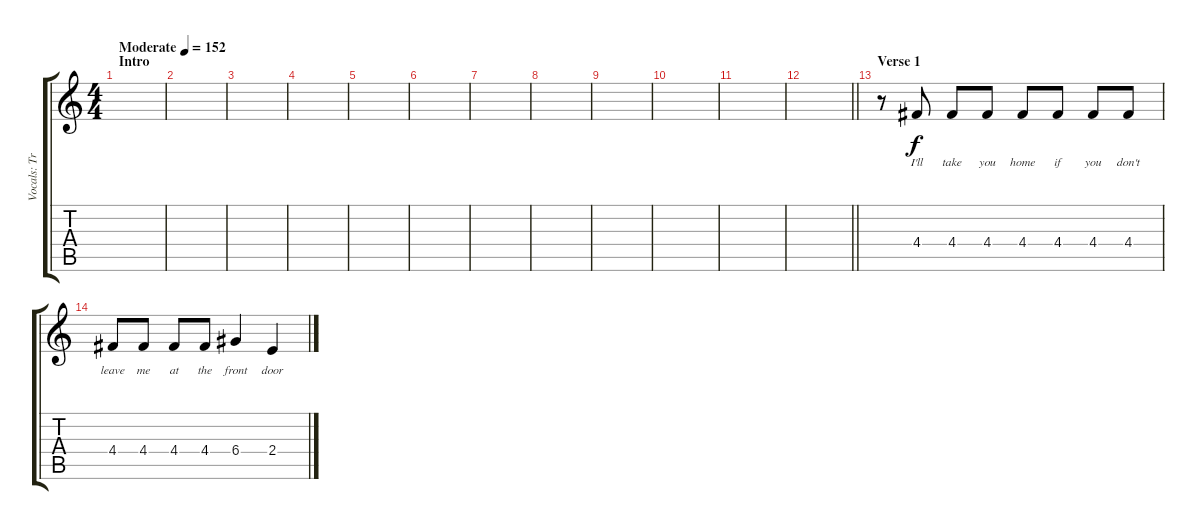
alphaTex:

\track ("Vocals: Trace Cyrus" "Vocals: Tr") {instrument electricbassfinger}
\staff {score tabs}
\tuning (E4 B3 G3 D3 A2 E2) {hide}
\ts (4 4)
\section ("" "Intro")
\tempo (152 "Moderate")
\clef g2
\ks c
|
|
|
|
|
|
|
|
|
|
|
\barLineRight lightlight
|
\section ("" "Verse 1")
r.8 4.4.8{lyrics (0 "I'll") lyrics (1 "") lyrics (2 "") lyrics (3 "") lyrics (4 "")} 4.4.8{lyrics (0 "take") lyrics (1 "") lyrics (2 "") lyrics (3 "") lyrics (4 "")} 4.4.8{lyrics (0 "you") lyrics (1 "") lyrics (2 "") lyrics (3 "") lyrics (4 "")} 4.4.8{lyrics (0 "home") lyrics (1 "") lyrics (2 "") lyrics (3 "") lyrics (4 "")} 4.4.8{lyrics (0 "if") lyrics (1 "") lyrics (2 "") lyrics (3 "") lyrics (4 "")} 4.4.8{lyrics (0 "you") lyrics (1 "") lyrics (2 "") lyrics (3 "") lyrics (4 "")} 4.4.8{lyrics (0 "don't") lyrics (1 "") lyrics (2 "") lyrics (3 "") lyrics (4 "")} |
4.4.8{lyrics (0 "leave") lyrics (1 "") lyrics (2 "") lyrics (3 "") lyrics (4 "")} 4.4.8{lyrics (0 "me") lyrics (1 "") lyrics (2 "") lyrics (3 "") lyrics (4 "")} 4.4.8{lyrics (0 "at") lyrics (1 "") lyrics (2 "") lyrics (3 "") lyrics (4 "")} 4.4.8{lyrics (0 "the") lyrics (1 "") lyrics (2 "") lyrics (3 "") lyrics (4 "")} 6.4.4{lyrics (0 "front") lyrics (1 "") lyrics (2 "") lyrics (3 "") lyrics (4 "")} 2.4.4{lyrics (0 "door") lyrics (1 "") lyrics (2 "") lyrics (3 "") lyrics (4 "")}
